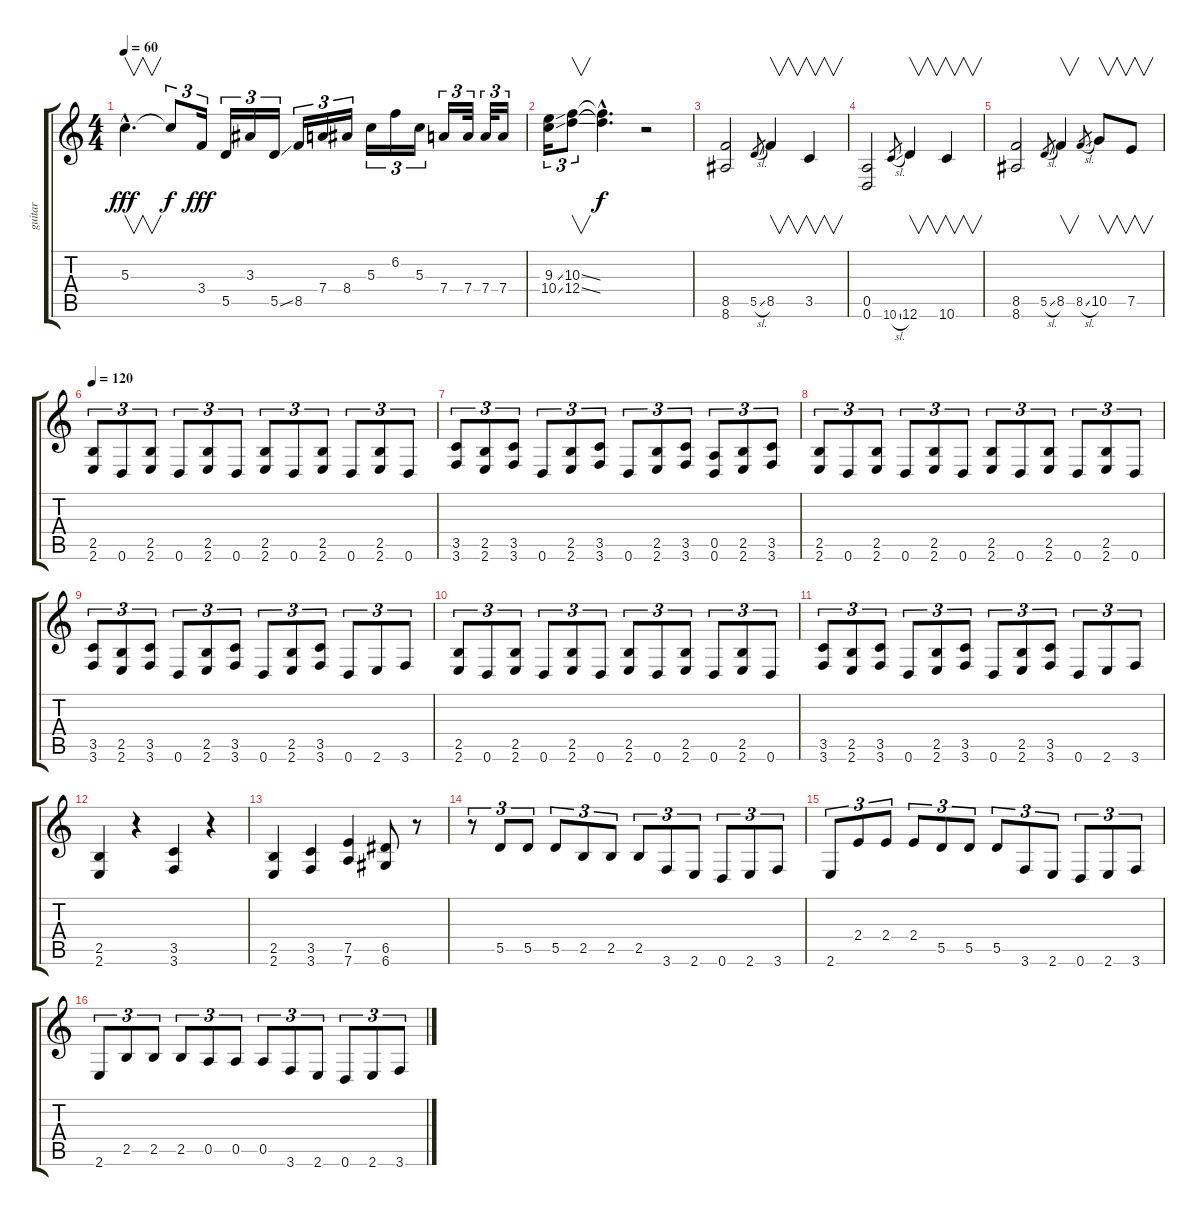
\track ("guitar" "guitar") {instrument overdrivenguitar}
\staff {score tabs}
\tuning (E4 B3 G3 D3 A2 D2) {hide}
\ts (4 4)
\tempo 60
\clef g2
\ks c
5.3{hac}.4{v d dy fff} 5.3{t}.8{tu (3 2) dy f} 3.4.16{tu (3 2) dy fff} 5.5.16{tu (3 2)} 3.3.16{tu (3 2)} 5.5{ss}.16{tu (3 2)} 8.5.16{tu (3 2)} 7.4.16{tu (3 2)} 8.4.16{tu (3 2)} 5.3.16{tu (3 2)} 6.2.16{tu (3 2)} 5.3.16{tu (3 2)} 7.4.16{tu (3 2)} 7.4.32{tu (3 2)} 7.4.32{tu (3 2)} 7.4.16{tu (3 2)} |
(9.3{ss} 10.4{ss}).16{tu (3 2)} (10.3{ss} 12.4{ss}).8{v tu (3 2)} (10.3{hac t} 12.4{hac t}).4{d dy f} r.2 |
(8.5 8.6).2{volume 14 instrument overdrivenguitar} 5.5{sl}.8{gr} 8.5.4{v} 3.5.4{v} |
(0.5 0.6).2 10.6{sl}.8{gr} 12.6.4{v} 10.6.4{v} |
(8.5 8.6).2 5.5{sl}.8{gr} 8.5.4{v} 8.5{sl}.8{gr} 10.5.8{v} 7.5.8{v} |
\tempo 120
(2.5 2.6).8{tu (3 2)} 0.6.8{tu (3 2)} (2.5 2.6).8{tu (3 2)} 0.6.8{tu (3 2)} (2.5 2.6).8{tu (3 2)} 0.6.8{tu (3 2)} (2.5 2.6).8{tu (3 2)} 0.6.8{tu (3 2)} (2.5 2.6).8{tu (3 2)} 0.6.8{tu (3 2)} (2.5 2.6).8{tu (3 2)} 0.6.8{tu (3 2)} |
(3.5 3.6).8{tu (3 2)} (2.5 2.6).8{tu (3 2)} (3.5 3.6).8{tu (3 2)} 0.6.8{tu (3 2)} (2.5 2.6).8{tu (3 2)} (3.5 3.6).8{tu (3 2)} 0.6.8{tu (3 2)} (2.5 2.6).8{tu (3 2)} (3.5 3.6).8{tu (3 2)} (0.5 0.6).8{tu (3 2)} (2.5 2.6).8{tu (3 2)} (3.5 3.6).8{tu (3 2)} |
(2.5 2.6).8{tu (3 2)} 0.6.8{tu (3 2)} (2.5 2.6).8{tu (3 2)} 0.6.8{tu (3 2)} (2.5 2.6).8{tu (3 2)} 0.6.8{tu (3 2)} (2.5 2.6).8{tu (3 2)} 0.6.8{tu (3 2)} (2.5 2.6).8{tu (3 2)} 0.6.8{tu (3 2)} (2.5 2.6).8{tu (3 2)} 0.6.8{tu (3 2)} |
(3.5 3.6).8{tu (3 2)} (2.5 2.6).8{tu (3 2)} (3.5 3.6).8{tu (3 2)} 0.6.8{tu (3 2)} (2.5 2.6).8{tu (3 2)} (3.5 3.6).8{tu (3 2)} 0.6.8{tu (3 2)} (2.5 2.6).8{tu (3 2)} (3.5 3.6).8{tu (3 2)} 0.6.8{tu (3 2)} 2.6.8{tu (3 2)} 3.6.8{tu (3 2)} |
(2.5 2.6).8{tu (3 2)} 0.6.8{tu (3 2)} (2.5 2.6).8{tu (3 2)} 0.6.8{tu (3 2)} (2.5 2.6).8{tu (3 2)} 0.6.8{tu (3 2)} (2.5 2.6).8{tu (3 2)} 0.6.8{tu (3 2)} (2.5 2.6).8{tu (3 2)} 0.6.8{tu (3 2)} (2.5 2.6).8{tu (3 2)} 0.6.8{tu (3 2)} |
(3.5 3.6).8{tu (3 2)} (2.5 2.6).8{tu (3 2)} (3.5 3.6).8{tu (3 2)} 0.6.8{tu (3 2)} (2.5 2.6).8{tu (3 2)} (3.5 3.6).8{tu (3 2)} 0.6.8{tu (3 2)} (2.5 2.6).8{tu (3 2)} (3.5 3.6).8{tu (3 2)} 0.6.8{tu (3 2)} 2.6.8{tu (3 2)} 3.6.8{tu (3 2)} |
(2.5 2.6).4 r.4 (3.5 3.6).4 r.4 |
(2.5 2.6).4 (3.5 3.6).4 (7.5 7.6).4 (6.5 6.6).8 r.8 |
r.8{tu (3 2)} 5.5.8{tu (3 2)} 5.5.8{tu (3 2)} 5.5.8{tu (3 2)} 2.5.8{tu (3 2)} 2.5.8{tu (3 2)} 2.5.8{tu (3 2)} 3.6.8{tu (3 2)} 2.6.8{tu (3 2)} 0.6.8{tu (3 2)} 2.6.8{tu (3 2)} 3.6.8{tu (3 2)} |
2.6.8{tu (3 2)} 2.4.8{tu (3 2)} 2.4.8{tu (3 2)} 2.4.8{tu (3 2)} 5.5.8{tu (3 2)} 5.5.8{tu (3 2)} 5.5.8{tu (3 2)} 3.6.8{tu (3 2)} 2.6.8{tu (3 2)} 0.6.8{tu (3 2)} 2.6.8{tu (3 2)} 3.6.8{tu (3 2)} |
2.6.8{tu (3 2)} 2.5.8{tu (3 2)} 2.5.8{tu (3 2)} 2.5.8{tu (3 2)} 0.5.8{tu (3 2)} 0.5.8{tu (3 2)} 0.5.8{tu (3 2)} 3.6.8{tu (3 2)} 2.6.8{tu (3 2)} 0.6.8{tu (3 2)} 2.6.8{tu (3 2)} 3.6.8{tu (3 2)}
